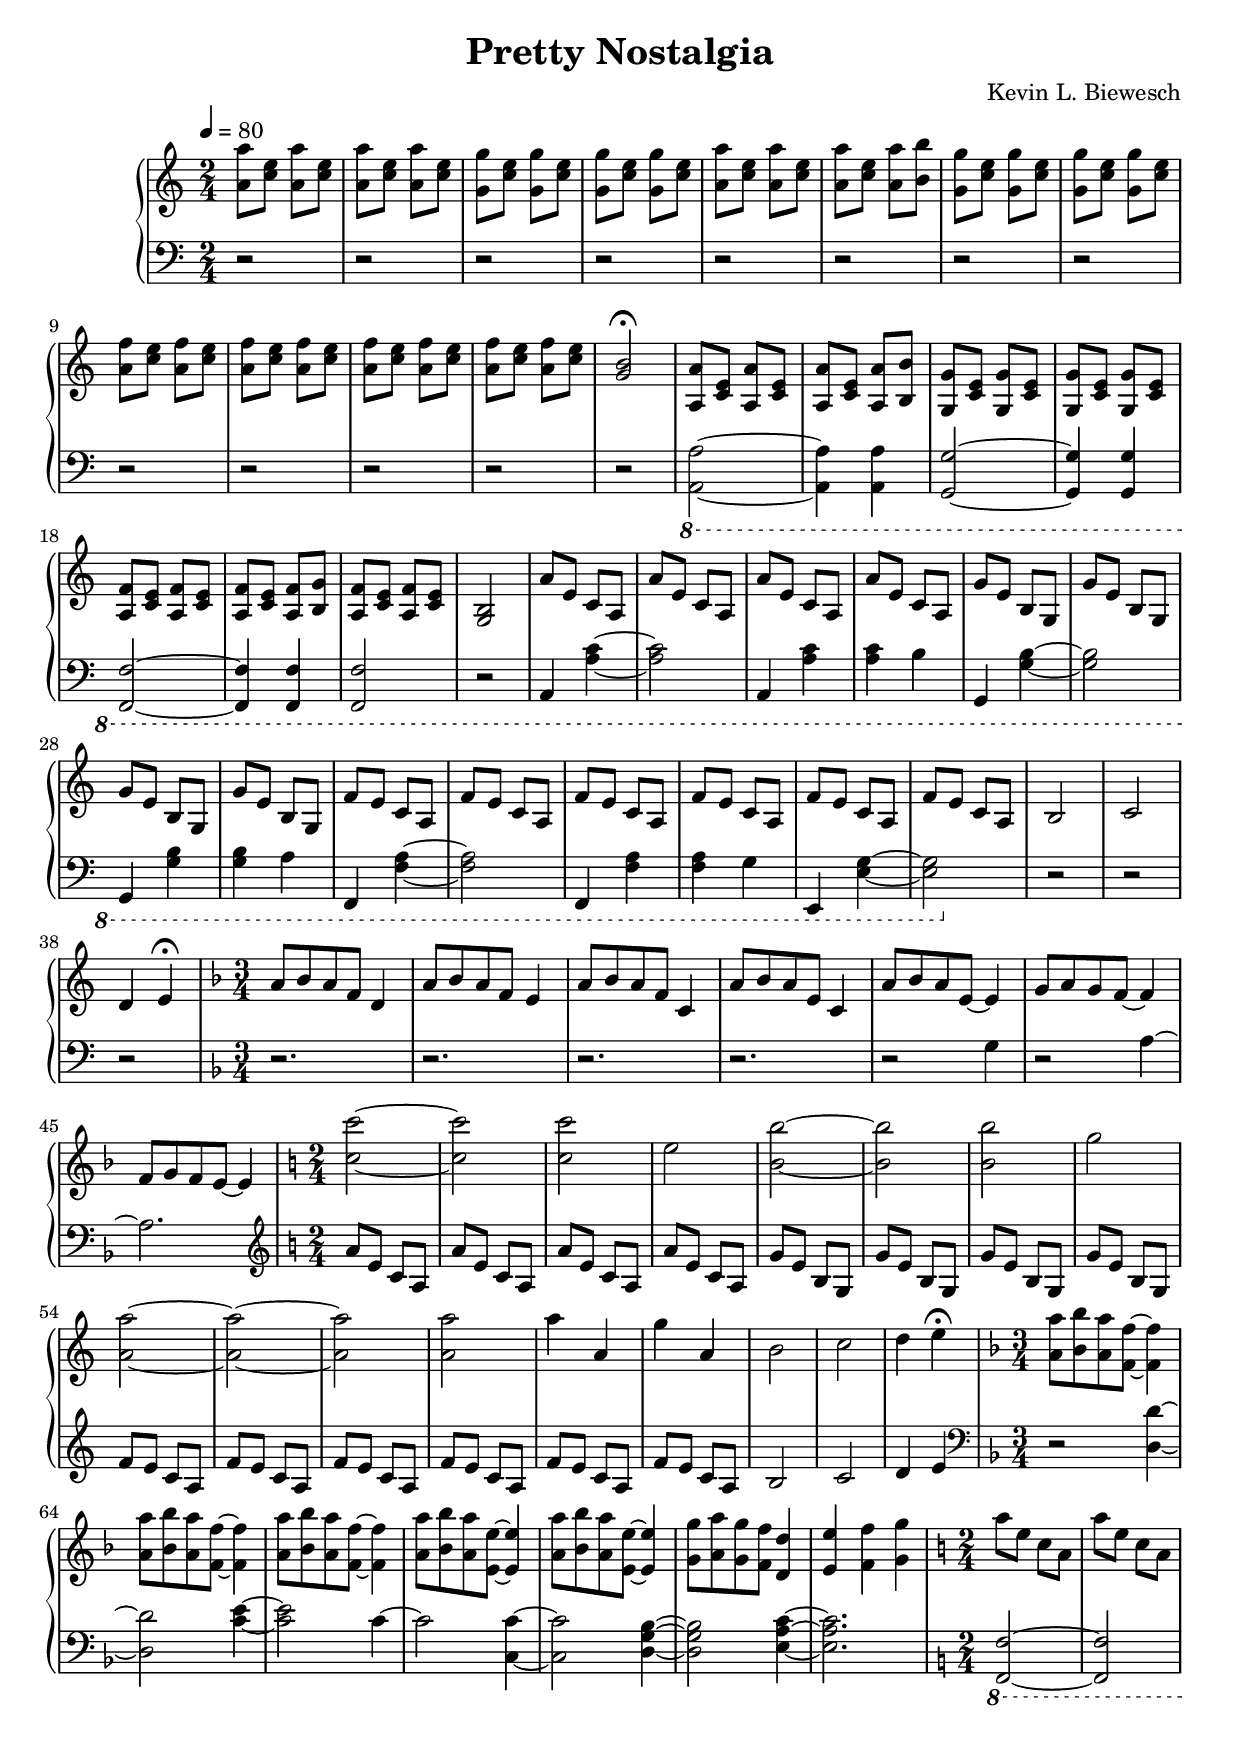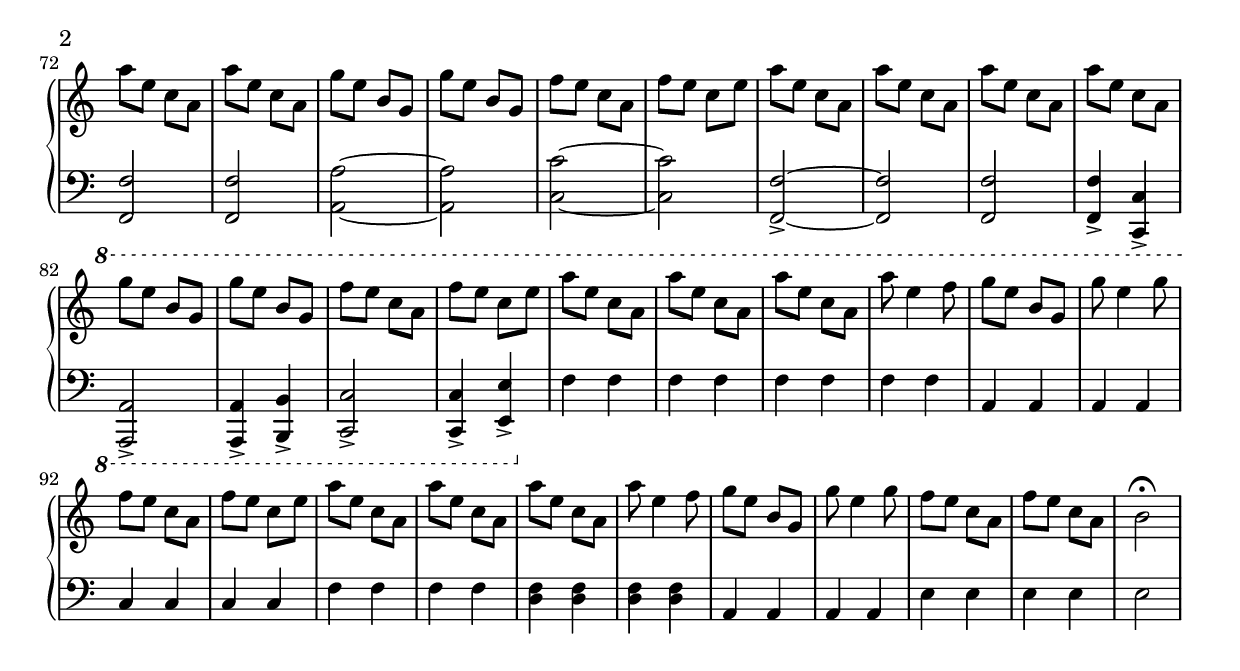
\version "2.18.2"

\header {
 title = "Pretty Nostalgia"
 composer = "Kevin L. Biewesch"
 %tagline = #f	
}


\version "2.18.2"

upper = \relative c' {
  \clef treble
  \key c \major
  \numericTimeSignature\time 2/4
  
  \tempo 4 = 80
  \relative c'' {
    <a  a'>8 <c e> <a a'> <c e>  | %m1
    <a  a'>8 <c e> <a a'> <c e>  | %m2
    <g g'>8 <c e> <g g'>8 <c e>  | %m3
    <g g'>8 <c e> <g g'>8 <c e>  | %m4 
    <a  a'>8 <c e> <a a'> <c e>  | %m5
    <a  a'>8 <c e> <a a'> <b b'> | %m6
    <g g'>8 <c e> <g g'>8 <c e>  | %m7
    <g g'>8 <c e> <g g'>8 <c e>  | %m8
    <a f'>8 <c e> <a f'>8 <c e>  |
    <a f'>8 <c e> <a f'>8 <c e>  |
    <a f'>8 <c e> <a f'>8 <c e>  |
    <a f'>8 <c e> <a f'>8 <c e>  | %m12
    <g b>2 \fermata              | %m13
  }
  
  <a  a'>8 <c e> <a a'> <c e>  | 
  <a  a'>8 <c e> <a a'> <b b'> | 
  <g g'>8 <c e> <g g'>8 <c e>  | 
  <g g'>8 <c e> <g g'>8 <c e>  |
  <a f'>8 <c e> <a f'>8 <c e>  |
  <a f'>8 <c e> <a f'>8 <b g'>  |
  <a f'>8 <c e> <a f'>8 <c e>  |
  <g b>2                       | %m21
  
  a'8 e c a |
  a'8 e c a |
  a'8 e c a |
  a'8 e c a |
  g'8 e b g | %m26
  g'8 e b g |
  g'8 e b g |
  g'8 e b g |
  f'8 e c a | %m30
  f'8 e c a |
  f'8 e c a |
  f'8 e c a |
  f'8 e c a |
  f'8 e c a |
  b2 |
  c2 |
  d4 e \fermata | %m38
  
  \time 3/4
  \key f \major
  
  a8 bes a f d4 | %m39
  a'8 bes a f e4 |
  a8 bes a f c4 |
  a'8 bes a e c4 |
  a'8 bes a e~e4 |
  g8 a g f~f4 |
  f8 g f e~e4 | %m46
  
  \time 2/4
  \key c \major
  
  \relative c'' {
    <c c'>2 ~ |
    <c c'>2 |
    <c c'> |
    e2 |
    <b b'> ~ |
    <b b'> |
    <b b'> |
    g'2 |
    <a, a'> ~ |
    <a a'> ~ |
    <a a'> |
    <a a'> |
    a'4 a, |
    g'4 a, |
    b2 |
    c2 |
    d4 e \fermata |
  }
  
  \time 3/4
  \key f \major
  
  
  
  <a a'>8 <bes bes'> <a a'> <f f'> ~ <f f'>4 |
  <a a'>8 <bes bes'> <a a'> <f f'> ~ <f f'>4 |
  <a a'>8 <bes bes'> <a a'> <f f'> ~ <f f'>4 |
  <a a'>8 <bes bes'> <a a'> <e e'> ~ <e e'>4 |
  <a a'>8 <bes bes'> <a a'> <e e'> ~ <e e'>4 |
  <g g'>8 <a a'> <g g'> <f f'> <d d'>4 |
  <e e'>4 <f f'> <g g'> |

  
  \time 2/4
  \key c \major

  \relative c'' {
    a'8 e c a |
    a'8 e c a |
    a'8 e c a |
    a'8 e c a |
    g'8 e b g |
    g'8 e b g |
    f'8 e c a | %m76
    f'8 e c e |
    
    a8 e c a |
    a'8 e c a |
    a'8 e c a |
    a'8 e c a |
    g'8 e b g |
    g'8 e b g |
    f'8 e c a | %m76
    f'8 e c e |


    
    a8 e c a |
    a'8 e c a |
    a'8 e c a |
    a'8 e4 f8 |
    g8 e b g |
    g'8 e4 g8 |
    f8 e c a |
    f'8 e c e |
    a8 e c a |
    a'8 e c a |
    a'8 e c a |
    a'8 e4 f8 |
    g8 e b g |
    g'8 e4 g8 |
    f8 e c a |
    f'8 e c a |
    b2 \fermata |
  }
}

\version "2.18.2"

lower = \relative c' {
  \clef bass
  \key c \major
  \numericTimeSignature\time 2/4

  
  r2 |
  r |
  r |
  r |
  r |
  r |
  r |
  r |
  r |
  r |
  r |
  r |
  r | %m13
  
  \relative c, {
    \ottava #-1
    <a a'>2 ~ | %m14
    <a a'>4 <a a'> |
    <g g'>2 ~ | 
    <g g'>4 <g g'> |
    <f f'>2 ~ |
    <f f'>4 <f f'> |
    <f f'>2 | %m20
    r2 | %m21
    
    a4 <a' c> ~ |
    <a c>2 |
    a,4 <a' c> |
    <a c>4 b |
    g,4 <g' b> ~ | %m26
    <g b>2 |
    g,4 <g' b> |
    <g b>4 a |
    f,4 <f' a> ~ | %m30
    <f a>2 |
    f,4 <f' a> |
    <f a>4 g |
    e, <e' g> ~ |
    <e g> 2 | %m35
    \ottava #0
    r2 | r2 | r2 | %m38
  }
  
  \time 3/4
  \key f \major
  
  r2. |
  r2. |
  r2. |
  r2. | %m42
  r2 g4 |
  r2 a4 ~ |
  a2. | %m45

  
  \time 2/4
  \key c \major
  \clef treble
  
  a'8 e c a |
  a'8 e c a |
  a'8 e c a |
  a'8 e c a |
  g'8 e b g | %m
  g'8 e b g |
  g'8 e b g |
  g'8 e b g |
  f'8 e c a | %m
  f'8 e c a |
  f'8 e c a |
  f'8 e c a |
  f'8 e c a |
  f'8 e c a |
  b2 |
  c2 |
  d4 e | %m
  
  \time 3/4
  \clef bass
  \key f \major

  \relative c {
    r2 <d d'>4 ~ |
    <d d'>2 <c' e>4 ~ |
    <c e>2 c4 ~ |
    c2 <c c,>4 ~ |
    <c c,>2 <d, g bes>4 ~ |
    <d g bes>2 <e a c>4 ~ |
    <e a c>2. |
  }

  \time 2/4
  \key c \major

  \relative c,, {
    \ottava #-1
    <f f'>2 ~ |
    <f f'> |
    <f f'> |
    <f f'> |
    <a a'> ~ |
    <a a'> |
    <c c'> ~ | %m76
    <c c'> |
    
    <f, f'>2-> ~ |
    <f f'> |
    <f f'> |
    <f f'>4-> <c c'>-> |
    <a a'>2-> |
    <a a'>4-> <b b'>-> |
    <c c'>2->  | %m76
    <c c'>4-> <e e'>-> |
    \ottava #0
  }
  \relative c {
    f4 f |
    f f |
    f f |
    f f |
    a, a |
    a a |
    c c |
    c c |
    f f |
    f f |
    <d f> <d f> |
    <d f> <d f> |
    a a |
    a a |
    e' e |
    e e |
    e2 |
  }
}




\score {
  
  \new PianoStaff <<
    \new Staff \upper
    \new Staff \lower
  >>
  \layout { }
  \midi { }
}
